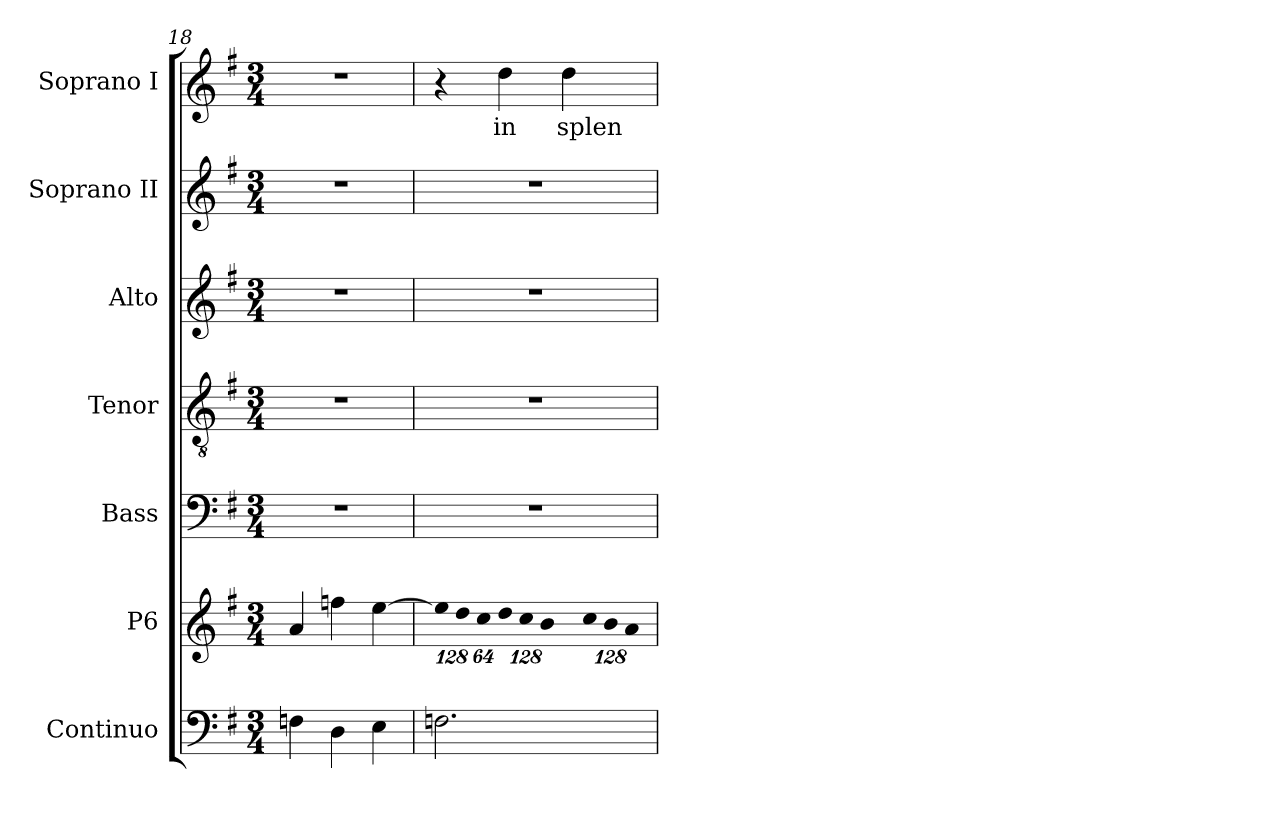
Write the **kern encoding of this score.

**kern	**kern	**kern	**kern	**kern	**kern	**kern	**text
*part7	*part6	*part5	*part4	*part3	*part2	*part1	*part1
*staff7	*staff6	*staff5	*staff4	*staff3	*staff2	*staff1	*staff1
*I"Continuo	*I"P6	*I"Bass	*I"Tenor	*I"Alto	*I"Soprano II	*I"Soprano I	*
*	*	*I'B.	*I'T.	*I'A.	*I'S.	*I'S.	*
*clefF4	*clefG2	*clefF4	*clefGv2	*clefG2	*clefG2	*clefG2	*
*	*	*	*ITrd7c12	*	*	*	*
*k[f#]	*k[f#]	*k[f#]	*k[f#]	*k[f#]	*k[f#]	*k[f#]	*
*G:	*G:	*G:	*G:	*G:	*G:	*G:	*
*M3/4	*M3/4	*M3/4	*M3/4	*M3/4	*M3/4	*M3/4	*
=18	=18	=18	=18	=18	=18	=18	=18
!	!	!LO:N:vis=1	!LO:N:vis=1	!LO:N:vis=1	!LO:N:vis=1	!LO:N:vis=1	!
4Fni\	4ai/	2.r	2.r	2.r	2.r	2.r	.
4Di\	4ffni\	.	.	.	.	.	.
4Ei\	[>4eei\	.	.	.	.	.	.
=19	=19	=19	=19	=19	=19	=19	=19
*	*Xbrackettup	*	*	*	*	*	*
!	!LO:N:vis=8	!LO:N:vis=1	!LO:N:vis=1	!LO:N:vis=1	!LO:N:vis=1	!	!
2.Fni\	1024%85eei\]	2.r	2.r	2.r	2.r	4r	.
!	!LO:N:vis=8	!	!	!	!	!	!
.	1024%85ddi\	.	.	.	.	.	.
!	!LO:N:vis=8	!	!	!	!	!	!
.	512%43cci\	.	.	.	.	.	.
!	!LO:N:vis=8	!	!	!	!	!	!
!	!	!	!	!	!	!	!LO:LY:b:color=#000000
.	1024%85ddi\	.	.	.	.	4ddi\	in
!	!LO:N:vis=8	!	!	!	!	!	!
.	1024%85cci\	.	.	.	.	.	.
!	!LO:N:vis=8	!	!	!	!	!	!
.	512%43bi\	.	.	.	.	.	.
!	!LO:N:vis=8	!	!	!	!	!	!
!	!	!	!	!	!	!	!LO:LY:b:color=#000000
.	1024%85cci\	.	.	.	.	4ddi\	splen-
!	!LO:N:vis=8	!	!	!	!	!	!
.	1024%85bi\	.	.	.	.	.	.
!	!LO:N:vis=8	!	!	!	!	!	!
.	512%43ai\	.	.	.	.	.	.
=	=	=	=	=	=	=	=
*-	*-	*-	*-	*-	*-	*-	*-
